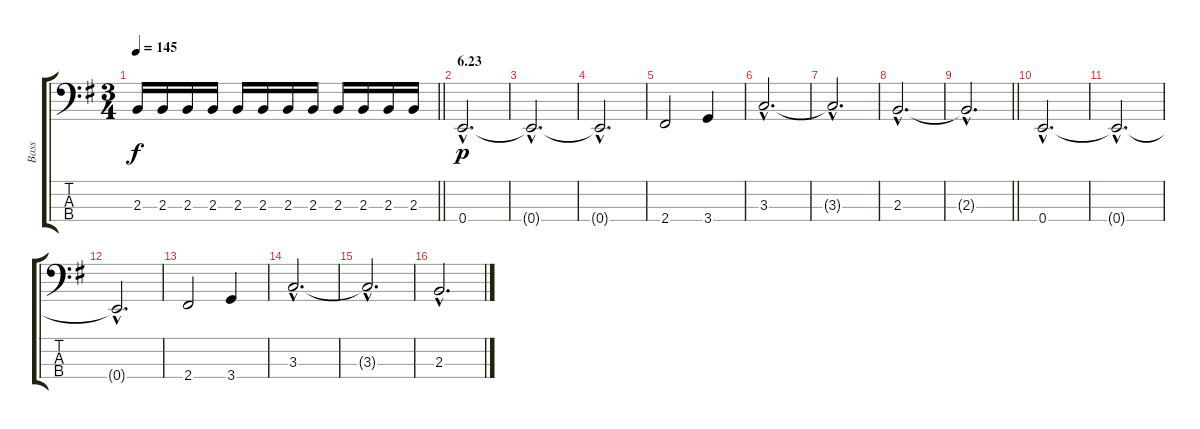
\track ("Bass" "Bass") {instrument electricbassfinger}
\staff {score tabs}
\tuning (G2 D2 A1 E1) {hide}
\ts (3 4)
\tempo 145
\clef f4
\barLineRight lightlight
\ks eminor
2.3.16{dy f} 2.3.16 2.3.16 2.3.16 2.3.16 2.3.16 2.3.16 2.3.16 2.3.16 2.3.16 2.3.16 2.3.16 |
\section ("" "6.23")
0.4{hac}.2{d dy p} |
0.4{hac t}.2{d} |
0.4{hac t}.2{d} |
2.4.2 3.4.4 |
3.3{hac}.2{d} |
3.3{hac t}.2{d} |
2.3{hac}.2{d} |
\barLineRight lightlight
2.3{hac t}.2{d} |
0.4{hac}.2{d} |
0.4{hac t}.2{d} |
0.4{hac t}.2{d} |
2.4.2 3.4.4 |
3.3{hac}.2{d} |
3.3{hac t}.2{d} |
2.3{hac}.2{d}
